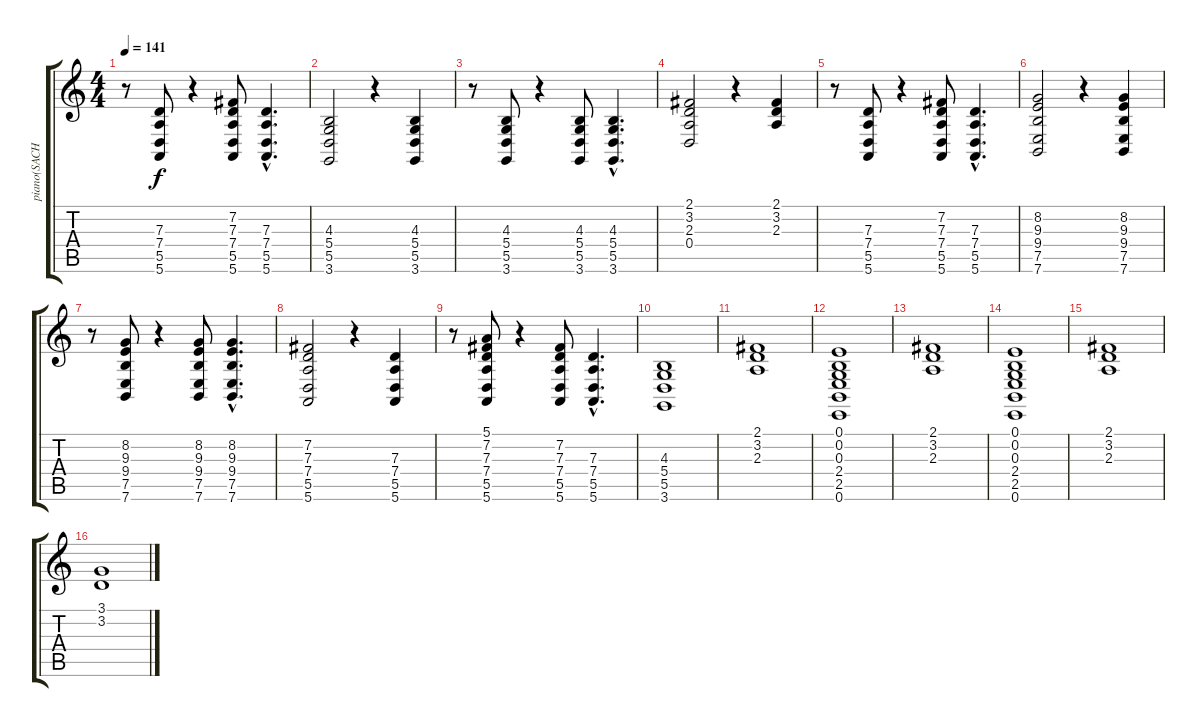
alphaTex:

\track ("piano(SACHIN)" "piano(SACH") {instrument electricgrandpiano}
\staff {score tabs}
\tuning (E4 B3 G3 D3 A2 E2) {hide}
\ts (4 4)
\tempo 141
\clef g2
\ks c
r.8{dy f volume 8 instrument distortionguitar} (7.3 7.4 5.5 5.6).8 r.4 (7.2 7.3 7.4 5.5 5.6).8 (7.3{hac} 7.4{hac} 5.5{hac} 5.6{hac}).4{d} |
(4.3 5.4 5.5 3.6).2 r.4 (4.3 5.4 5.5 3.6).4 |
r.8{volume 8 instrument distortionguitar} (4.3 5.4 5.5 3.6).8 r.4 (4.3 5.4 5.5 3.6).8 (4.3{hac} 5.4{hac} 5.5{hac} 3.6{hac}).4{d} |
(2.1 3.2 2.3 0.4).2 r.4 (2.1 3.2 2.3).4 |
r.8{volume 8 instrument distortionguitar} (7.3 7.4 5.5 5.6).8 r.4 (7.2 7.3 7.4 5.5 5.6).8 (7.3{hac} 7.4{hac} 5.5{hac} 5.6{hac}).4{d} |
(8.2 9.3 9.4 7.5 7.6).2 r.4 (8.2 9.3 9.4 7.5 7.6).4 |
r.8{volume 8 instrument distortionguitar} (8.2 9.3 9.4 7.5 7.6).8 r.4 (8.2 9.3 9.4 7.5 7.6).8 (8.2{hac} 9.3{hac} 9.4{hac} 7.5{hac} 7.6{hac}).4{d} |
(7.2 7.3 7.4 5.5 5.6).2 r.4 (7.3 7.4 5.5 5.6).4 |
r.8{volume 8 instrument distortionguitar} (5.1 7.2 7.3 7.4 5.5 5.6).8 r.4 (7.2 7.3 7.4 5.5 5.6).8 (7.3{hac} 7.4{hac} 5.5{hac} 5.6{hac}).4{d} |
(4.3 5.4 5.5 3.6).1{volume 8 instrument distortionguitar} |
(2.1 3.2 2.3).1{volume 8 instrument distortionguitar} |
(0.1 0.2 0.3 2.4 2.5 0.6).1 |
(2.1 3.2 2.3).1{volume 7 instrument distortionguitar} |
(0.1 0.2 0.3 2.4 2.5 0.6).1 |
(2.1 3.2 2.3).1{volume 8 instrument distortionguitar} |
(3.1 3.2).1
